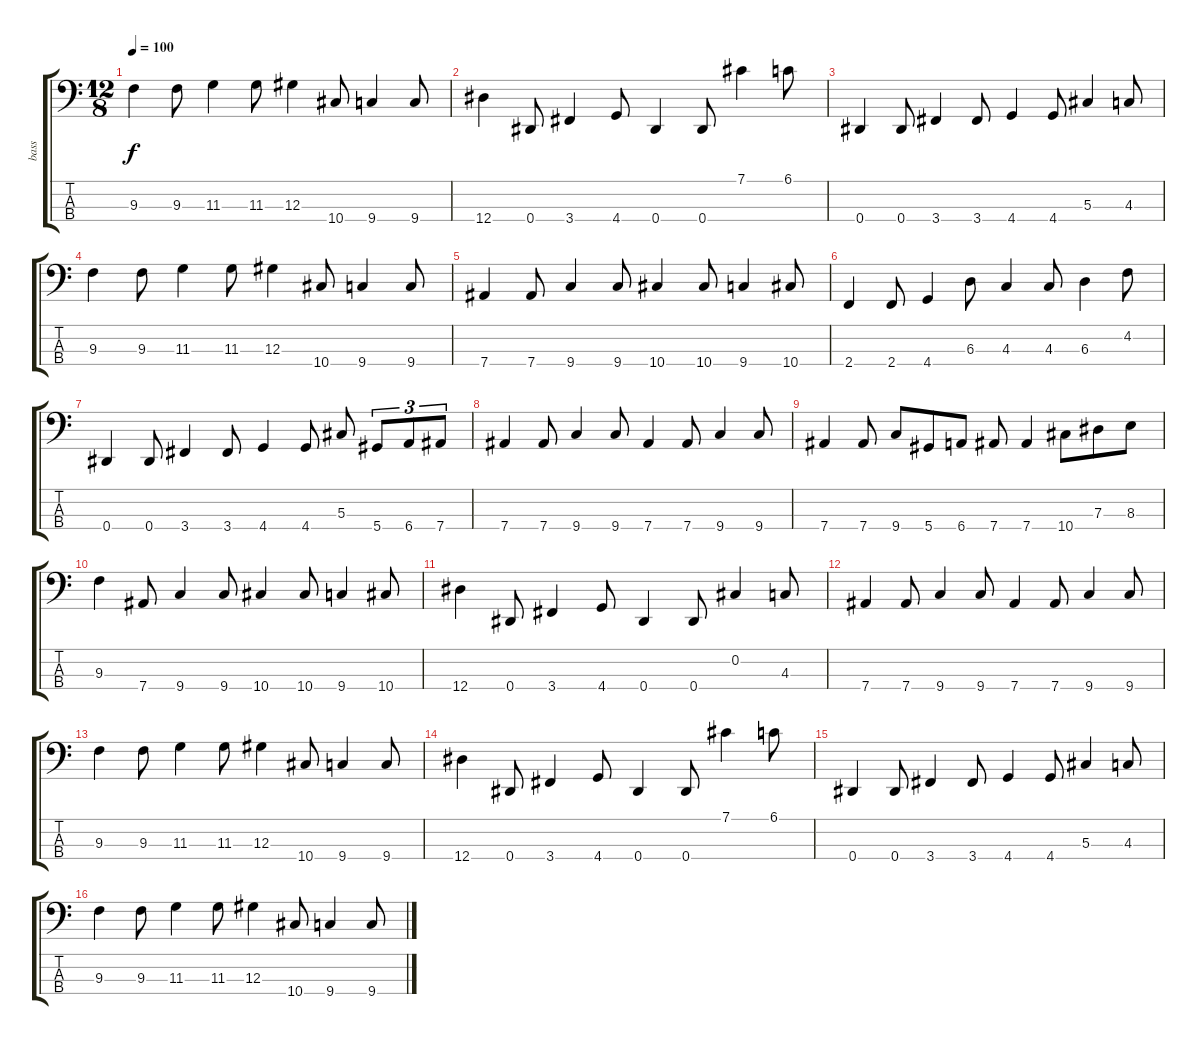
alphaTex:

\track ("bass" "bass") {instrument fretlessbass}
\staff {score tabs}
\tuning (Gb2 Db2 Ab1 Eb1) {hide}
\ts (12 8)
\tempo 100
\clef f4
\ks c
9.3.4{dy f} 9.3.8 11.3.4 11.3.8 12.3.4 10.4.8 9.4.4 9.4.8 |
12.4.4 0.4.8 3.4.4 4.4.8 0.4.4 0.4.8 7.1.4 6.1.8 |
0.4.4 0.4.8 3.4.4 3.4.8 4.4.4 4.4.8 5.3.4 4.3.8 |
9.3.4 9.3.8 11.3.4 11.3.8 12.3.4 10.4.8 9.4.4 9.4.8 |
7.4.4 7.4.8 9.4.4 9.4.8 10.4.4 10.4.8 9.4.4 10.4.8 |
2.4.4 2.4.8 4.4.4 6.3.8 4.3.4 4.3.8 6.3.4 4.2.8 |
0.4.4 0.4.8 3.4.4 3.4.8 4.4.4 4.4.8 5.3.8 5.4.8{tu (3 2)} 6.4.8{tu (3 2)} 7.4.8{tu (3 2)} |
7.4.4 7.4.8 9.4.4 9.4.8 7.4.4 7.4.8 9.4.4 9.4.8 |
7.4.4 7.4.8 9.4.8 5.4.8 6.4.8 7.4.8 7.4.4 10.4.8 7.3.8 8.3.8 |
9.3.4 7.4.8 9.4.4 9.4.8 10.4.4 10.4.8 9.4.4 10.4.8 |
12.4.4 0.4.8 3.4.4 4.4.8 0.4.4 0.4.8 0.2.4 4.3.8 |
7.4.4 7.4.8 9.4.4 9.4.8 7.4.4 7.4.8 9.4.4 9.4.8 |
9.3.4 9.3.8 11.3.4 11.3.8 12.3.4 10.4.8 9.4.4 9.4.8 |
12.4.4 0.4.8 3.4.4 4.4.8 0.4.4 0.4.8 7.1.4 6.1.8 |
0.4.4 0.4.8 3.4.4 3.4.8 4.4.4 4.4.8 5.3.4 4.3.8 |
9.3.4 9.3.8 11.3.4 11.3.8 12.3.4 10.4.8 9.4.4 9.4.8
